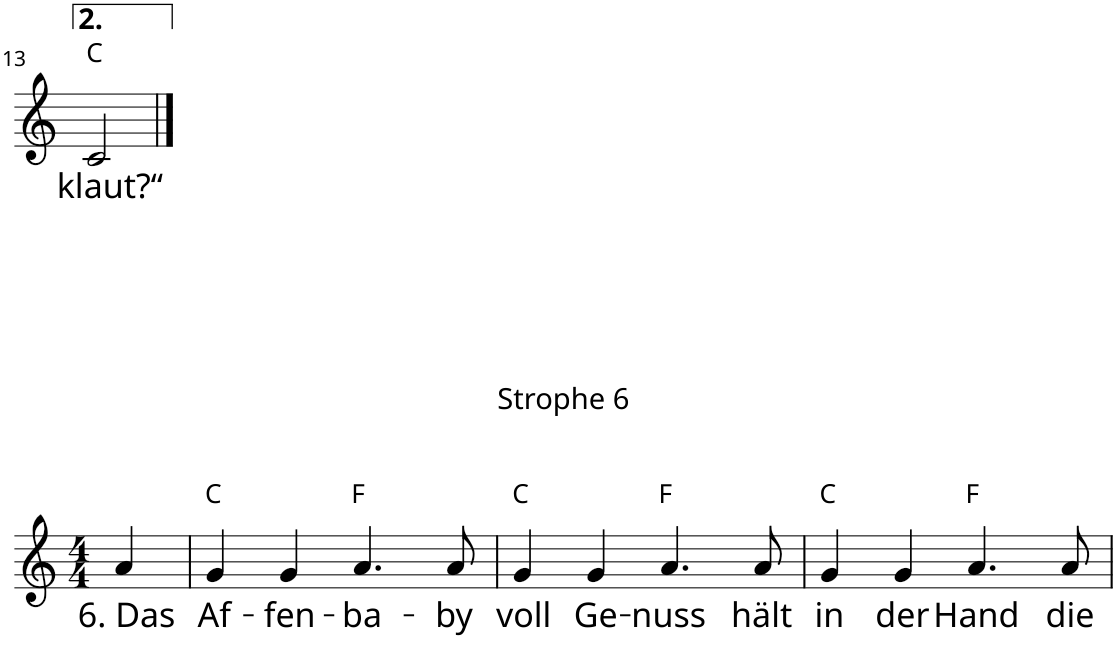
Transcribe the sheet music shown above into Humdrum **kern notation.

**kern	**text	**harte
*part1	*part1	*part1
*staff1	*staff1	*
*I"Soprano	*	*
*I'S.	*	*
!!LO:PB:g=z
*clefG2	*	*
*k[]	*	*
*M4/4	*	*
=13	=13	=13
!	!LO:LY:b	!
2c/	klaut?“	C:maj
!!LO:LB:g=z
==1	==1	==1
*M4/4	*	*
!	!LO:LY:b	!
4a/	6. Das	.
=2	=2	=2
!	!LO:LY:b	!
4g/	Af-	C:maj
!	!LO:LY:b	!
4g/	-fen-	.
!	!LO:LY:b	!
4.a/	-ba-	F:maj
!	!LO:LY:b	!
8a/	-by	.
=3	=3	=3
!	!LO:LY:b	!
4g/	voll	C:maj
!	!LO:LY:b	!
4g/	Ge-	.
!	!LO:LY:b	!
4.a/	-nuss	F:maj
!	!LO:LY:b	!
8a/	hält	.
=4	=4	=4
!	!LO:LY:b	!
4g/	in	C:maj
!	!LO:LY:b	!
4g/	der	.
!	!LO:LY:b	!
4.a/	Hand	F:maj
!	!LO:LY:b	!
8a/	die	.
=	=	=
*-	*-	*-
